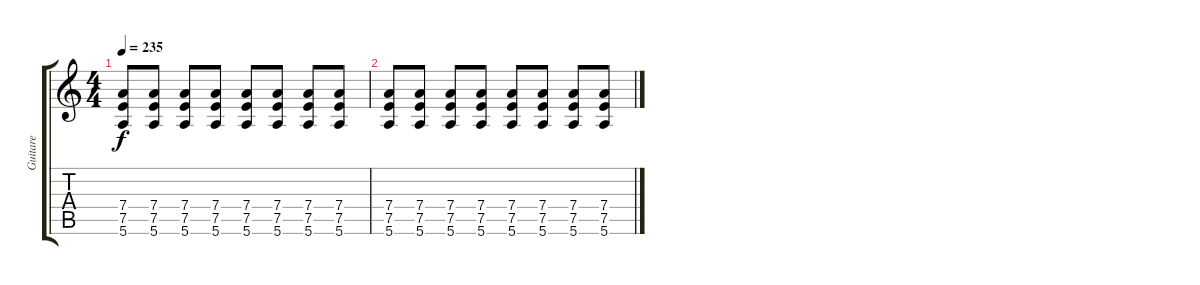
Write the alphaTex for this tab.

\track ("Guitare" "Guitare") {instrument distortionguitar}
\staff {score tabs}
\tuning (E4 B3 G3 D3 A2 E2) {hide}
\ts (4 4)
\tempo 235
\clef g2
\ks c
(7.4 7.5 5.6).8{dy f} (7.4 7.5 5.6).8 (7.4 7.5 5.6).8 (7.4 7.5 5.6).8 (7.4 7.5 5.6).8 (7.4 7.5 5.6).8 (7.4 7.5 5.6).8 (7.4 7.5 5.6).8 |
(7.4 7.5 5.6).8 (7.4 7.5 5.6).8 (7.4 7.5 5.6).8 (7.4 7.5 5.6).8 (7.4 7.5 5.6).8 (7.4 7.5 5.6).8 (7.4 7.5 5.6).8 (7.4 7.5 5.6).8
